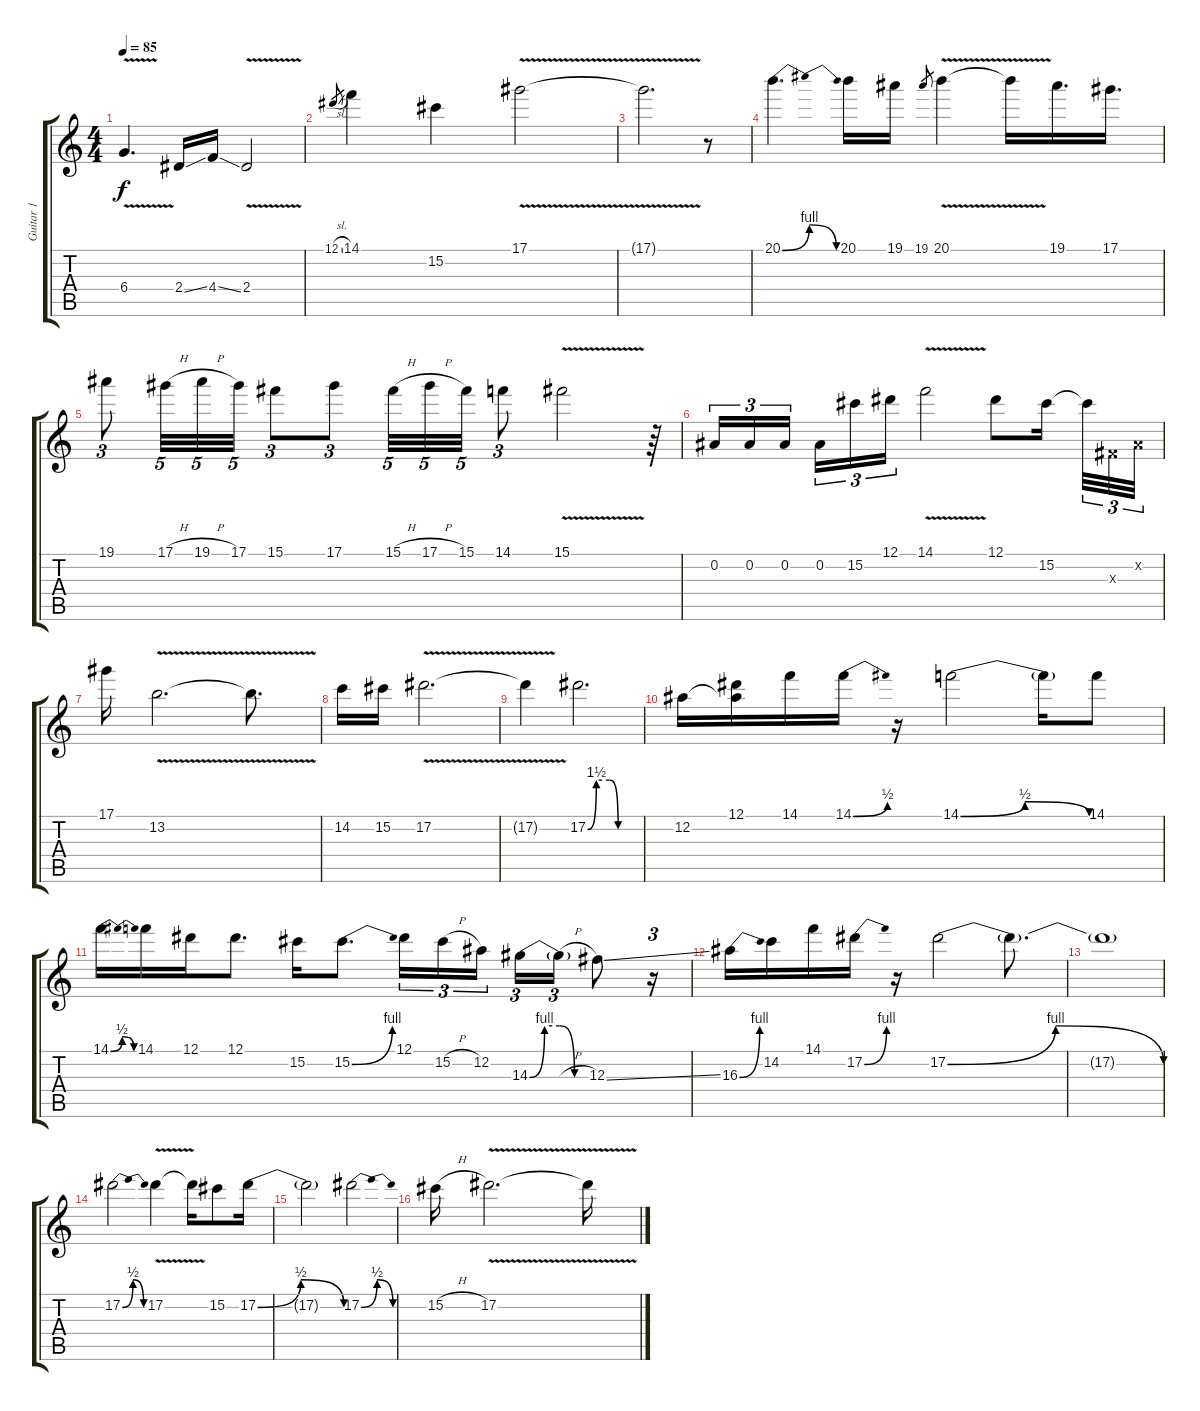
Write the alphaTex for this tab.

\track ("Guitar 1" "Guitar 1") {instrument overdrivenguitar}
\staff {score tabs}
\tuning (Eb4 Bb3 Gb3 Db3 Ab2 Eb2) {hide}
\ts (4 4)
\tempo 85
\clef g2
\ks c
6.4{v}.4{d dy f} 2.4{ss}.16 4.4{ss}.16 2.4{v}.2 |
12.1{sl}.8{gr} 14.1.4 15.2.4 17.1{v}.2 |
17.1{t}.2{d} r.8 |
20.1{be (bendrelease 0 0 15 4 55 4 60 0)}.4{d} 20.1.16 19.1.16 19.1.8{gr} 20.1{v}.4 20.1{t}.16 19.1.16{d} 17.1.16{d} |
19.1.8{tu (3 2)} 17.1{h}.32{tu (5 4)} 19.1{h}.32{tu (5 4)} 17.1.32{tu (5 4)} 15.1.8{tu (3 2)} 17.1.8{tu (3 2)} 15.1{h}.32{tu (5 4)} 17.1{h}.32{tu (5 4)} 15.1.32{tu (5 4)} 14.1.8{tu (3 2)} 15.1{v}.2 r.64 |
0.2.16{tu (3 2)} 0.2.16{tu (3 2)} 0.2.16{tu (3 2)} 0.2.16{tu (3 2)} 15.2.16{tu (3 2)} 12.1.16{tu (3 2)} 14.1{v}.2 12.1.8 15.2.16 15.2{t}.32{tu (3 2)} 0.3{x}.32{tu (3 2)} 0.2{x}.32{tu (3 2)} |
17.1.16 13.2{v}.2{d} 13.2{t}.8{d} |
14.2.16 15.2.16 17.2{v}.2{d} |
17.2{t}.4 17.2{be (custom 0 0 10 6 25 6 35 0 60 0)}.2{d} |
12.2.16 (12.1 12.2{t}).16 14.1.16 14.1{be (bend 0 0 60 2)}.16 r.16 14.1{be (bendrelease 0 0 10 2 55 2 60 0)}.2 14.1{t}.16 14.1.8 |
14.1{be (bendrelease 0 0 15 2 55 2 60 0)}.16 14.1.16 12.1.16 12.1.8{d} 15.2.16 15.2{be (bend 0 0 60 4)}.8{d} 12.1.16{tu (3 2)} 15.2{h}.16{tu (3 2)} 12.2.16{tu (3 2)} 14.3{be (custom 0 0 15 4 30 4 45 0 60 0)}.16{tu (3 2)} 14.3{h t}.16{tu (3 2)} 12.3{ss}.8 r.16{tu (3 2)} |
16.3{be (bend 0 0 60 4)}.16 14.2.16 14.1.16 17.2{be (bend 0 0 60 4)}.16 r.16 17.2{be (bendrelease 0 0 10 4 55 4 60 0)}.2 17.2{t}.8{d} |
17.2{t}.1 |
17.2{be (bendrelease 0 0 10 2 50 2 60 0)}.2 17.2{v}.4 17.2{t}.16 15.2.8 17.2{be (bendrelease 0 0 15 2 55 2 60 0)}.16 |
17.2{t}.2 17.2{be (bendrelease 0 0 5 2 35 2 60 0)}.2 |
15.2{h}.16 17.2{v}.2{d} 17.2{t}.16
